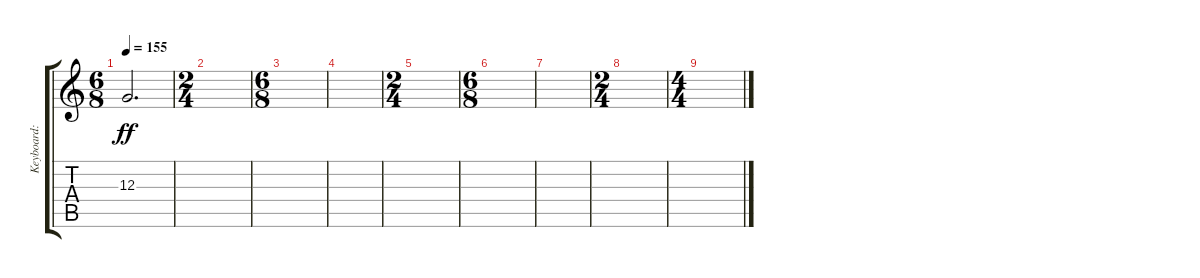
\track ("Keyboard: Bob Katsionis" "Keyboard: ") {instrument panflute}
\staff {score tabs}
\tuning (E4 B3 G3 D3 A2 E2) {hide}
\ts (6 8)
\tempo 155
\clef g2
\ks c
12.3{t}.2{d dy ff} |
\ts (2 4)
|
\ts (6 8)
|
|
\ts (2 4)
|
\ts (6 8)
|
|
\ts (2 4)
|
\ts (4 4)
